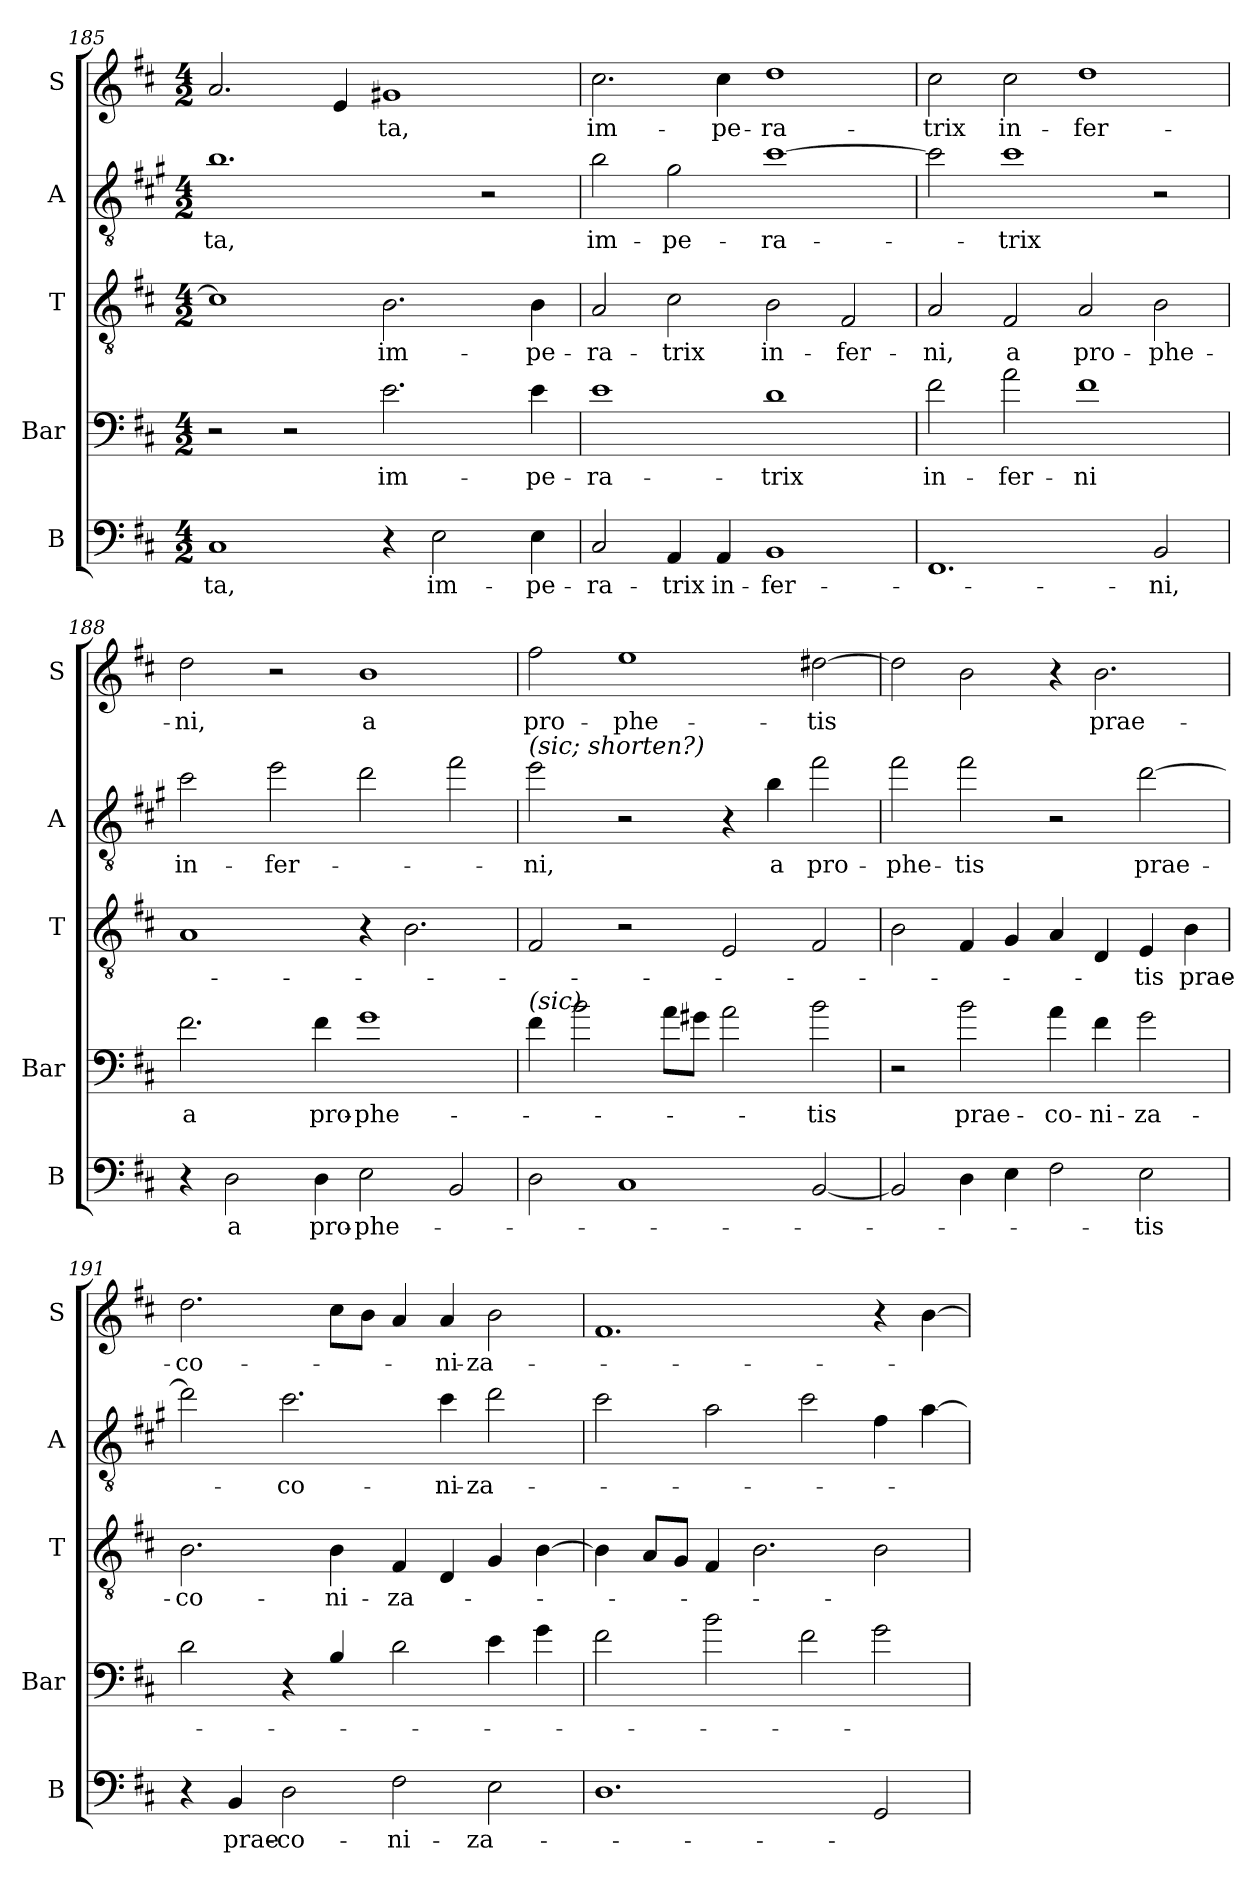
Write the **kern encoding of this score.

**kern	**text	**kern	**text	**kern	**text	**kern	**text	**kern	**text
*part5	*part5	*part4	*part4	*part3	*part3	*part2	*part2	*part1	*part1
*staff5	*staff5	*staff4	*staff4	*staff3	*staff3	*staff2	*staff2	*staff1	*staff1
*I"B	*	*I"Bar	*	*I"T	*	*I"A	*	*I"S	*
*I'B	*	*I'Bar	*	*I'T	*	*I'A	*	*I'S	*
!!LO:PB:g=z
*clefF4	*	*clefF4	*	*clefGv2	*	*clefGv2	*	*clefG2	*
*	*	*ITrd8c14	*	*	*	*ITrd4c7	*	*	*
*k[f#c#]	*	*k[f#c#]	*	*k[f#c#]	*	*k[f#c#]	*	*k[f#c#]	*
*M4/2	*	*M4/2	*	*M4/2	*	*M4/2	*	*M4/2	*
=185	=185	=185	=185	=185	=185	=185	=185	=185	=185
!	!LO:LY:b	!	!	!	!	!	!LO:LY:b	!	!
1C#	-ta,	2r	.	1c#]	.	1.e	-ta,	2.a/	.
.	.	2r	.	.	.	.	.	.	.
.	.	.	.	.	.	.	.	4e/	.
!	!	!	!LO:LY:b	!	!LO:LY:b	!	!	!	!LO:LY:b
4r	.	2.E\	im-	2.B\	im-	.	.	1g#X	-ta,
!	!LO:LY:b	!	!	!	!	!	!	!	!
2E\	im-	.	.	.	.	.	.	.	.
.	.	.	.	.	.	2r	.	.	.
!	!LO:LY:b	!	!LO:LY:b	!	!LO:LY:b	!	!	!	!
4E\	-pe-	4E\	-pe-	4B\	-pe-	.	.	.	.
=186	=186	=186	=186	=186	=186	=186	=186	=186	=186
!	!LO:LY:b	!	!LO:LY:b	!	!LO:LY:b	!	!LO:LY:b	!	!LO:LY:b
2C#/	-ra-	1E	-ra-	2A/	-ra-	2e\	im-	2.cc#\	im-
!	!LO:LY:b	!	!	!	!LO:LY:b	!	!LO:LY:b	!	!
4AA/	-trix	.	.	2c#\	-trix	2c#\	-pe-	.	.
!	!LO:LY:b	!	!	!	!	!	!	!	!LO:LY:b
4AA/	in-	.	.	.	.	.	.	4cc#\	-pe-
!	!LO:LY:b	!	!LO:LY:b	!	!LO:LY:b	!	!LO:LY:b	!	!LO:LY:b
1BB	-fer-	1D	-trix	2B\	in-	[1f#	-ra-	1dd	-ra-
!	!	!	!	!	!LO:LY:b	!	!	!	!
.	.	.	.	2F#/	-fer-	.	.	.	.
=187	=187	=187	=187	=187	=187	=187	=187	=187	=187
!	!	!	!LO:LY:b	!	!LO:LY:b	!	!	!	!LO:LY:b
1.FF#	.	2F#\	in-	2A/	-ni,	2f#\]	.	2cc#\	-trix
!	!	!	!LO:LY:b	!	!LO:LY:b	!	!LO:LY:b	!	!LO:LY:b
.	.	2A\	-fer-	2F#/	a	1f#	-trix	2cc#\	in-
!	!	!	!LO:LY:b	!	!LO:LY:b	!	!	!	!LO:LY:b
.	.	1F#	-ni	2A/	pro-	.	.	1dd	-fer-
!	!LO:LY:b	!	!	!	!LO:LY:b	!	!	!	!
2BB/	-ni,	.	.	2B\	-phe-	2r	.	.	.
=188	=188	=188	=188	=188	=188	=188	=188	=188	=188
!	!	!	!LO:LY:b	!	!	!	!LO:LY:b	!	!LO:LY:b
4r	.	2.F#\	a	1A	.	2f#\	in-	2dd\	-ni,
!	!LO:LY:b	!	!	!	!	!	!	!	!
2D\	a	.	.	.	.	.	.	.	.
!	!	!	!	!	!	!	!LO:LY:b	!	!
.	.	.	.	.	.	2a\	-fer-	2r	.
!	!LO:LY:b	!	!LO:LY:b	!	!	!	!	!	!
4D\	pro-	4F#\	pro-	.	.	.	.	.	.
!	!LO:LY:b	!	!LO:LY:b	!	!	!	!	!	!LO:LY:b
2E\	-phe-	1G	-phe-	4r	.	2g\	.	1b	a
.	.	.	.	2.B\	.	.	.	.	.
2BB/	.	.	.	.	.	2b\	.	.	.
!!LO:LB:g=z
=189	=189	=189	=189	=189	=189	=189	=189	=189	=189
!	!	!	!	!	!	!LO:TX:a:i:t=(sic; shorten?)	!	!	!
!	!	!LO:TX:a:i:t=(sic)	!	!	!	!	!	!	!
!	!	!	!	!	!	!	!LO:LY:b	!	!LO:LY:b
2D\	.	4F#\	.	2F#/	.	2a\	-ni,	2ff#\	pro-
.	.	2B\	.	.	.	.	.	.	.
!	!	!	!	!	!	!	!	!	!LO:LY:b
1C#	.	.	.	2r	.	2r	.	1ee	-phe-
.	.	8A\L	.	.	.	.	.	.	.
.	.	8G#X\J	.	.	.	.	.	.	.
.	.	2A\	.	2E/	.	4r	.	.	.
!	!	!	!	!	!	!	!LO:LY:b	!	!
.	.	.	.	.	.	4e\	a	.	.
!	!	!	!LO:LY:b	!	!	!	!LO:LY:b	!	!LO:LY:b
[2BB/	.	2B\	-tis	2F#/	.	2b\	pro-	[2dd#X\	-tis
=190	=190	=190	=190	=190	=190	=190	=190	=190	=190
!	!	!	!	!	!	!	!LO:LY:b	!	!
2BB/]	.	2r	.	2B\	.	2b\	-phe-	2dd#\]	.
!	!	!	!LO:LY:b	!	!	!	!LO:LY:b	!	!
4D\	.	2B\	prae-	4F#/	.	2b\	-tis	2b\	.
4E\	.	.	.	4G/	.	.	.	.	.
!	!	!	!LO:LY:b	!	!	!	!	!	!
2F#\	.	4A\	-co-	4A/	.	2r	.	4r	.
!	!	!	!LO:LY:b	!	!	!	!	!	!LO:LY:b
.	.	4F#\	-ni-	4D/	.	.	.	2.b\	prae-
!	!LO:LY:b	!	!LO:LY:b	!	!LO:LY:b	!	!LO:LY:b	!	!
2E\	tis	2G\	-za-	4E/	tis	[2g\	prae-	.	.
!	!	!	!	!	!LO:LY:b	!	!	!	!
.	.	.	.	4B\	prae-	.	.	.	.
=191	=191	=191	=191	=191	=191	=191	=191	=191	=191
!	!	!	!	!	!LO:LY:b	!	!	!	!LO:LY:b
4r	.	2D\	.	2.B\	-co-	2g\]	.	2.dd\	-co-
!	!LO:LY:b	!	!	!	!	!	!	!	!
4BB/	prae-	.	.	.	.	.	.	.	.
!	!LO:LY:b	!	!	!	!	!	!LO:LY:b	!	!
2D\	-co-	4r	.	.	.	2.f#\	-co-	.	.
!	!	!	!	!	!LO:LY:b	!	!	!	!
.	.	4BB/	.	4B\	-ni-	.	.	8cc#\L	.
.	.	.	.	.	.	.	.	8b\J	.
!	!LO:LY:b	!	!	!	!LO:LY:b	!	!	!	!
2F#\	-ni-	2D\	.	4F#/	-za-	.	.	4a/	.
!	!	!	!	!	!	!	!LO:LY:b	!	!LO:LY:b
.	.	.	.	4D/	.	4f#\	-ni-	4a/	-ni-
!	!LO:LY:b	!	!	!	!	!	!LO:LY:b	!	!LO:LY:b
2E\	-za-	4E\	.	4G/	.	2g\	-za-	2b\	-za-
.	.	4G\	.	[4B\	.	.	.	.	.
!!LO:PB:g=z
=192	=192	=192	=192	=192	=192	=192	=192	=192	=192
1.D	.	2F#\	.	4B\]	.	2f#\	.	1.f#	.
.	.	.	.	8A/L	.	.	.	.	.
.	.	.	.	8G/J	.	.	.	.	.
.	.	2B\	.	4F#/	.	2d\	.	.	.
.	.	.	.	2.B\	.	.	.	.	.
.	.	2F#\	.	.	.	2f#\	.	.	.
2GG/	.	2G\	.	2B\	.	4B\	.	4r	.
.	.	.	.	.	.	[4d\	.	[4b\	.
=	=	=	=	=	=	=	=	=	=
*-	*-	*-	*-	*-	*-	*-	*-	*-	*-
